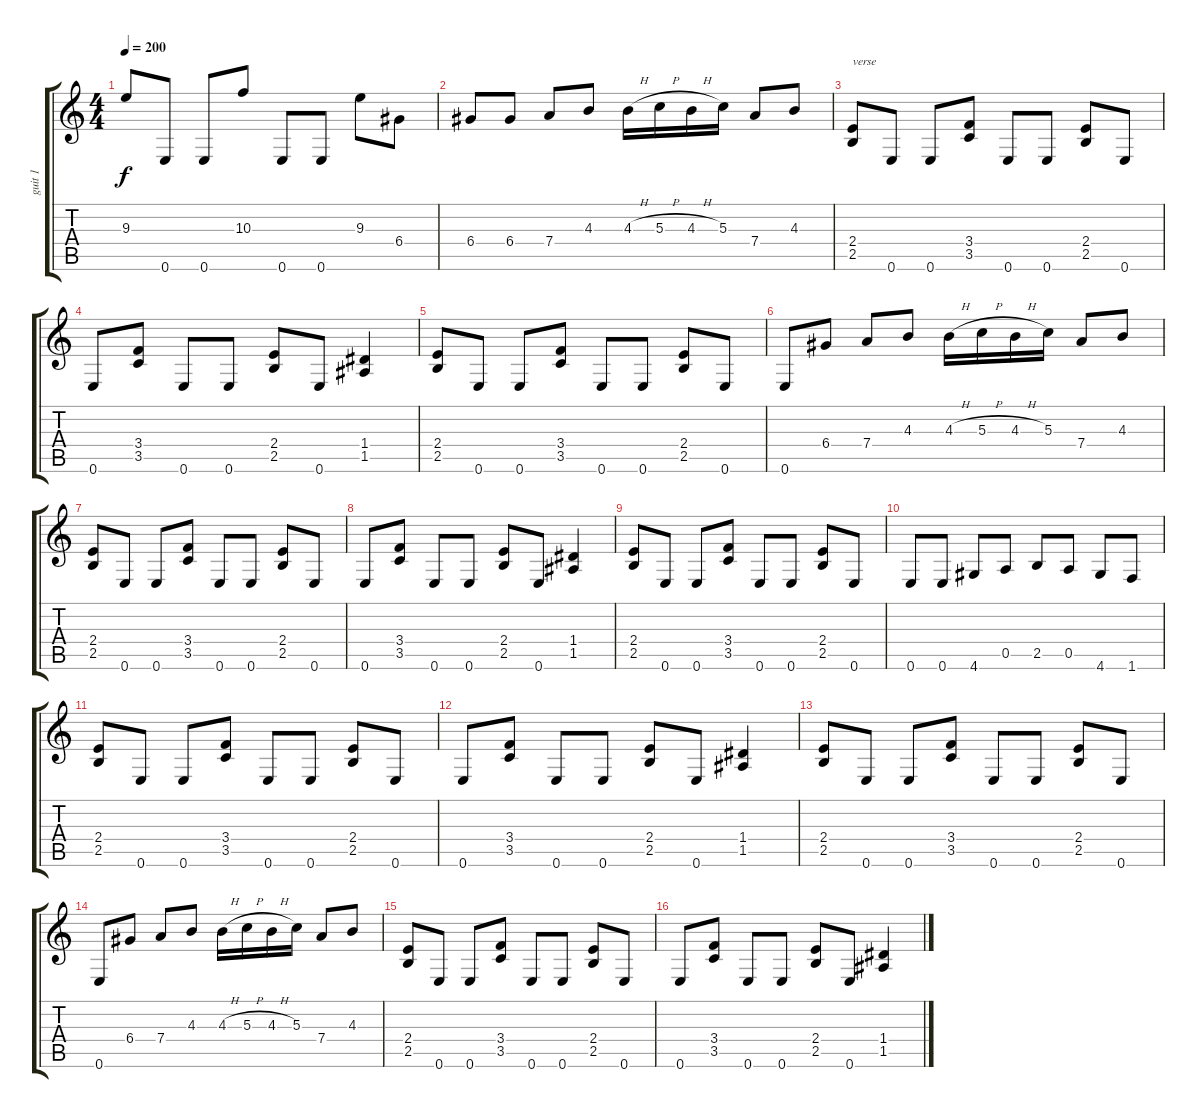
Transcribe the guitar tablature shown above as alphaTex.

\track ("guit 1" "guit 1") {instrument distortionguitar}
\staff {score tabs}
\tuning (E4 B3 G3 D3 A2 E2) {hide}
\ts (4 4)
\tempo 200
\clef g2
\ks c
9.3.8{dy f} 0.6.8 0.6.8 10.3.8 0.6.8 0.6.8 9.3.8 6.4.8 |
6.4.8 6.4.8 7.4.8 4.3.8 4.3{h}.16 5.3{h}.16 4.3{h}.16 5.3.16 7.4.8 4.3.8 |
(2.4 2.5).8{txt "verse"} 0.6.8 0.6.8 (3.4 3.5).8 0.6.8 0.6.8 (2.4 2.5).8 0.6.8 |
0.6.8 (3.4 3.5).8 0.6.8 0.6.8 (2.4 2.5).8 0.6.8 (1.4 1.5).4 |
(2.4 2.5).8 0.6.8 0.6.8 (3.4 3.5).8 0.6.8 0.6.8 (2.4 2.5).8 0.6.8 |
0.6.8 6.4.8 7.4.8 4.3.8 4.3{h}.16 5.3{h}.16 4.3{h}.16 5.3.16 7.4.8 4.3.8 |
(2.4 2.5).8 0.6.8 0.6.8 (3.4 3.5).8 0.6.8 0.6.8 (2.4 2.5).8 0.6.8 |
0.6.8 (3.4 3.5).8 0.6.8 0.6.8 (2.4 2.5).8 0.6.8 (1.4 1.5).4 |
(2.4 2.5).8 0.6.8 0.6.8 (3.4 3.5).8 0.6.8 0.6.8 (2.4 2.5).8 0.6.8 |
0.6.8 0.6.8 4.6.8 0.5.8 2.5.8 0.5.8 4.6.8 1.6.8 |
(2.4 2.5).8 0.6.8 0.6.8 (3.4 3.5).8 0.6.8 0.6.8 (2.4 2.5).8 0.6.8 |
0.6.8 (3.4 3.5).8 0.6.8 0.6.8 (2.4 2.5).8 0.6.8 (1.4 1.5).4 |
(2.4 2.5).8 0.6.8 0.6.8 (3.4 3.5).8 0.6.8 0.6.8 (2.4 2.5).8 0.6.8 |
0.6.8 6.4.8 7.4.8 4.3.8 4.3{h}.16 5.3{h}.16 4.3{h}.16 5.3.16 7.4.8 4.3.8 |
(2.4 2.5).8 0.6.8 0.6.8 (3.4 3.5).8 0.6.8 0.6.8 (2.4 2.5).8 0.6.8 |
0.6.8 (3.4 3.5).8 0.6.8 0.6.8 (2.4 2.5).8 0.6.8 (1.4 1.5).4
